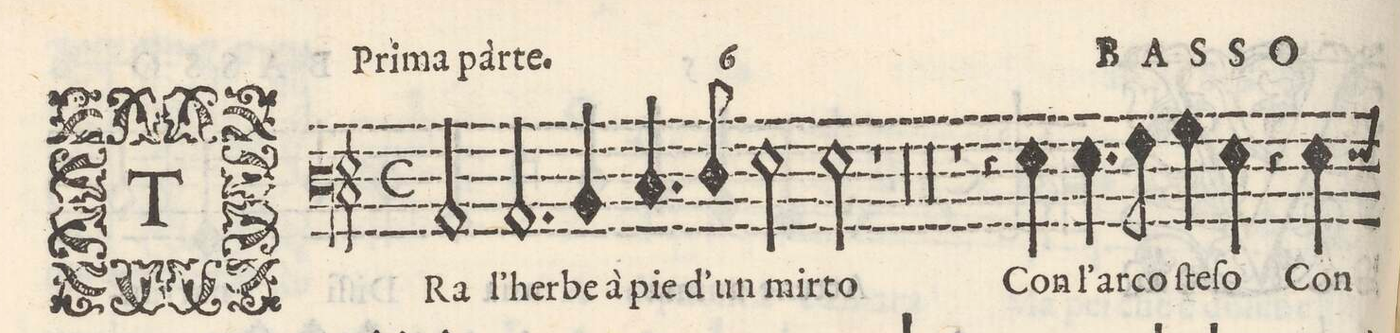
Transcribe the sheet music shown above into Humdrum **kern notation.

**kern	**text
*I"Basso	*
*clefF3	*
*k[]	*
*M2/1	*
2C/	Tra
2.C/	l'her-
4D/	-be a
4.E/	pie
8F/	d'un
=2-	=2-
2G\	mir-
2G\	-to
1r	.
=3-	=3-
00r	.
=4-	=4-
=5-	=5-
00r	.
=6-	=6-
=7-	=7-
1r	.
4r	.
4G\	Con
4.G\	l'ar-
8A\	-co
=8-	=8-
4B\	ſte-
4G\	-ſo
4r	.
4G\	Con
4.G\	l'ar-
8A\	-co
4B\	ſte-
4G\	-ſo e
=9-	=9-
4.c\	la
8c\	fa-
4B\	-ret-
4B\	-ra a
2A\	la-
2G\	-to
=10-	=10-
0r	.
=11-	=11-
1r	.
2G\	Il
2.G\	for-
=12-	=12-
4E/	-tu-
4G\	-na-
4A\	-to A-
1E	-don
=13-	=13-
1A	ſtan-
2D/	-co
2D/	dor-
=14-	=14-
1C	-mi-
0C	-ua
=15-	=15-
1r	.
=16-	=16-
*-	*-
